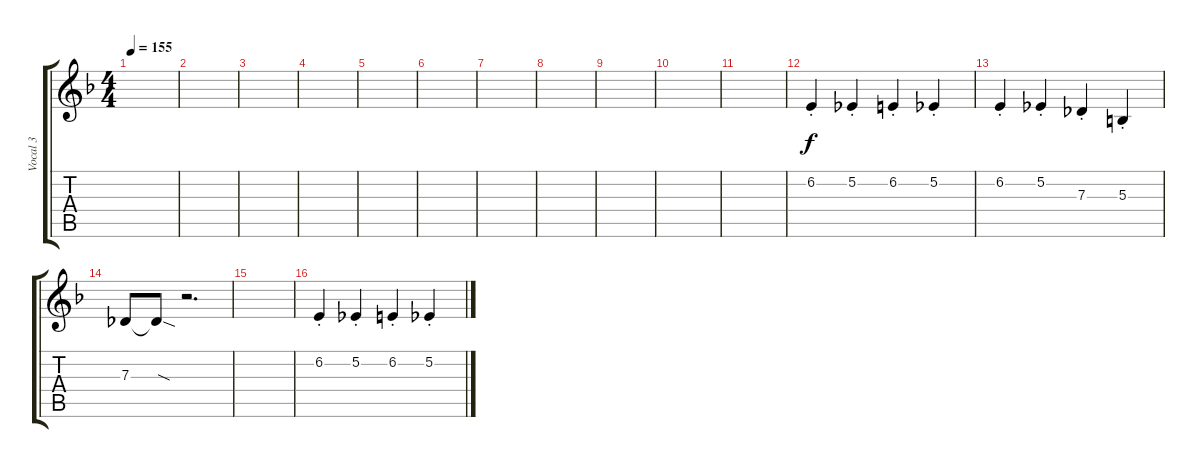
\track ("Vocal 3" "Vocal 3") {instrument baritonesax}
\staff {score tabs}
\tuning (Eb4 Bb3 Gb3 Db3 Ab2 Eb2) {hide}
\ts (4 4)
\tempo 155
\clef g2
\ks dminor
|
|
|
|
|
|
|
|
|
|
|
6.2{st}.4{dy f volume 15 balance 14} 5.2{st}.4 6.2{st}.4 5.2{st}.4 |
6.2{st}.4 5.2{st}.4 7.3{st}.4 5.3{st}.4 |
7.3.8 7.3{sod t}.8 r.2{d} |
|
6.2{st}.4 5.2{st}.4 6.2{st}.4 5.2{st}.4
